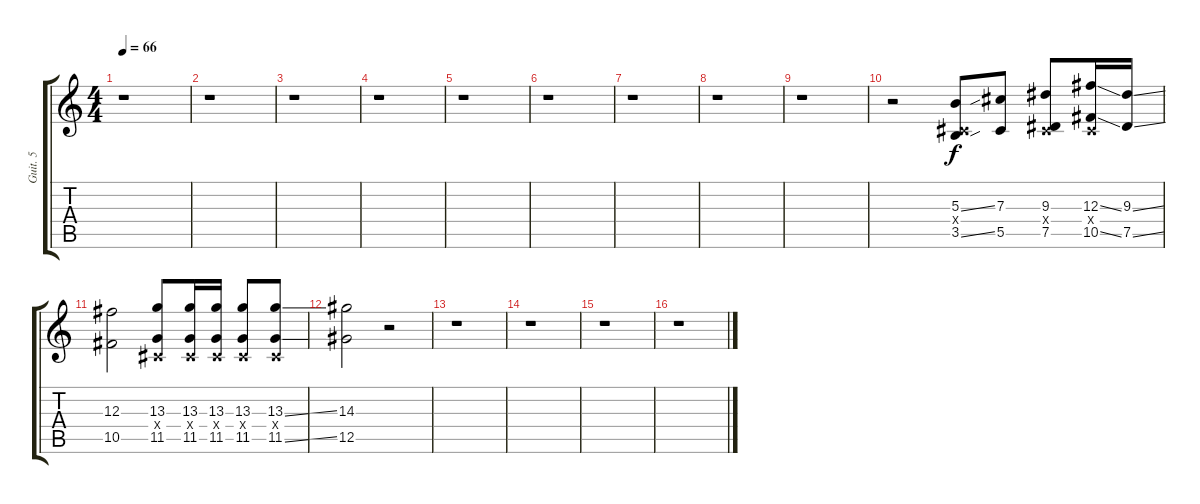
\track ("Guit. 5" "Guit. 5") {instrument distortionguitar}
\staff {score tabs}
\tuning (Eb4 Bb3 Gb3 Db3 Ab2 Eb2) {hide}
\ts (4 4)
\tempo 66
\clef g2
\ks c
r.1{dy f} |
r.1 |
r.1 |
r.1 |
r.1 |
r.1 |
r.1 |
r.1 |
r.1 |
r.2 (5.3{ss} 0.4{x} 3.5{ss}).8 (7.3 5.5).8 (9.3 0.4{x} 7.5).8 (12.3{ss} 0.4{x} 10.5{ss}).16 (9.3{ss} 7.5{ss}).16 |
(12.3 10.5).2 (13.3 0.4{x} 11.5).8 (13.3 0.4{x} 11.5).16 (13.3 0.4{x} 11.5).16 (13.3 0.4{x} 11.5).8 (13.3{ss} 0.4{x} 11.5{ss}).8 |
(14.3 12.5).2 r.2 |
r.1 |
r.1 |
r.1 |
r.1
